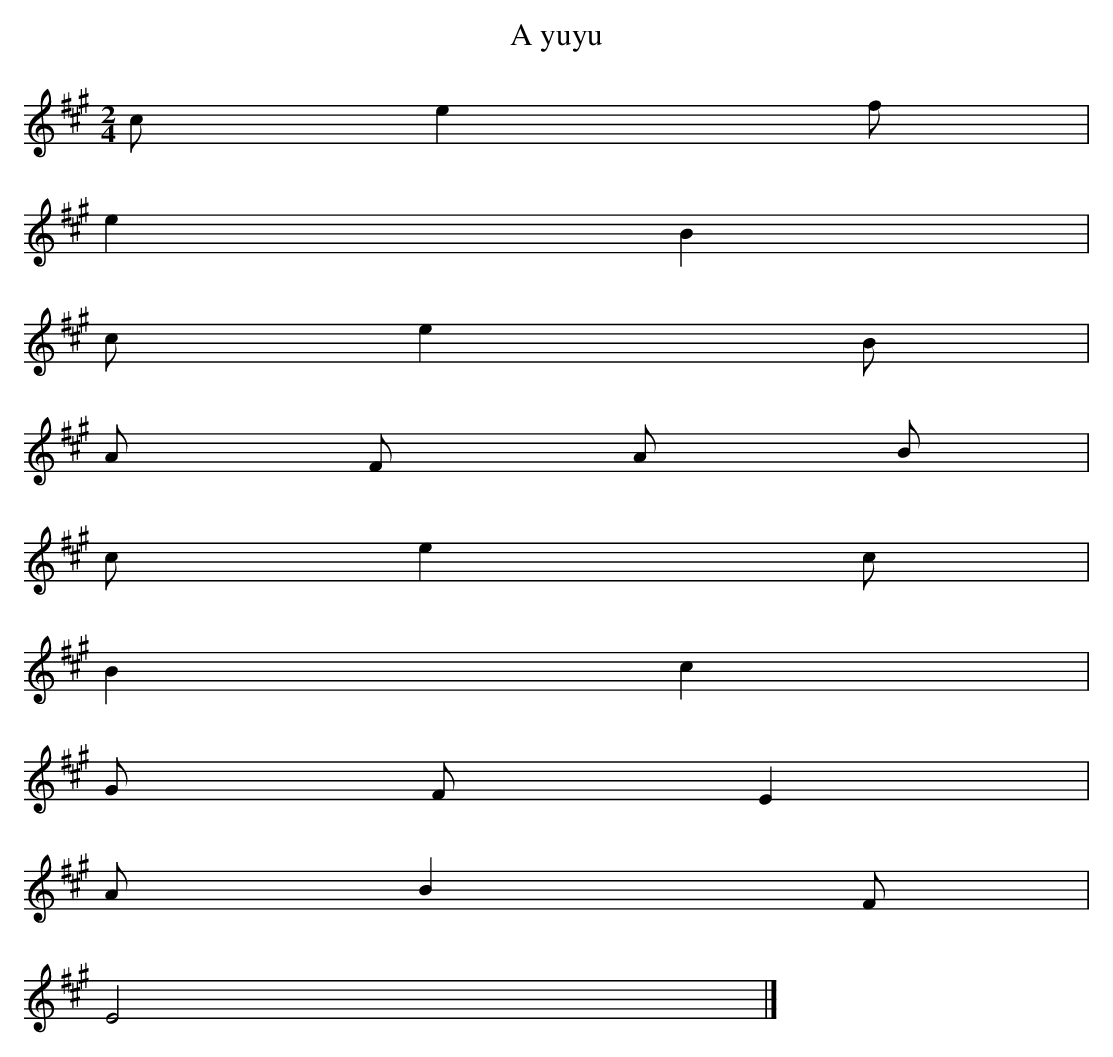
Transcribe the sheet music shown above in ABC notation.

X:1
T: A yuyu
L: 1/8
M: 2/4
K: A
ce2f [I:setbarnb 1]|
e2B2 |
ce2B |
A F A B |
ce2c |
B2c2 |
G FE2 |
AB2F |
E4 |]
